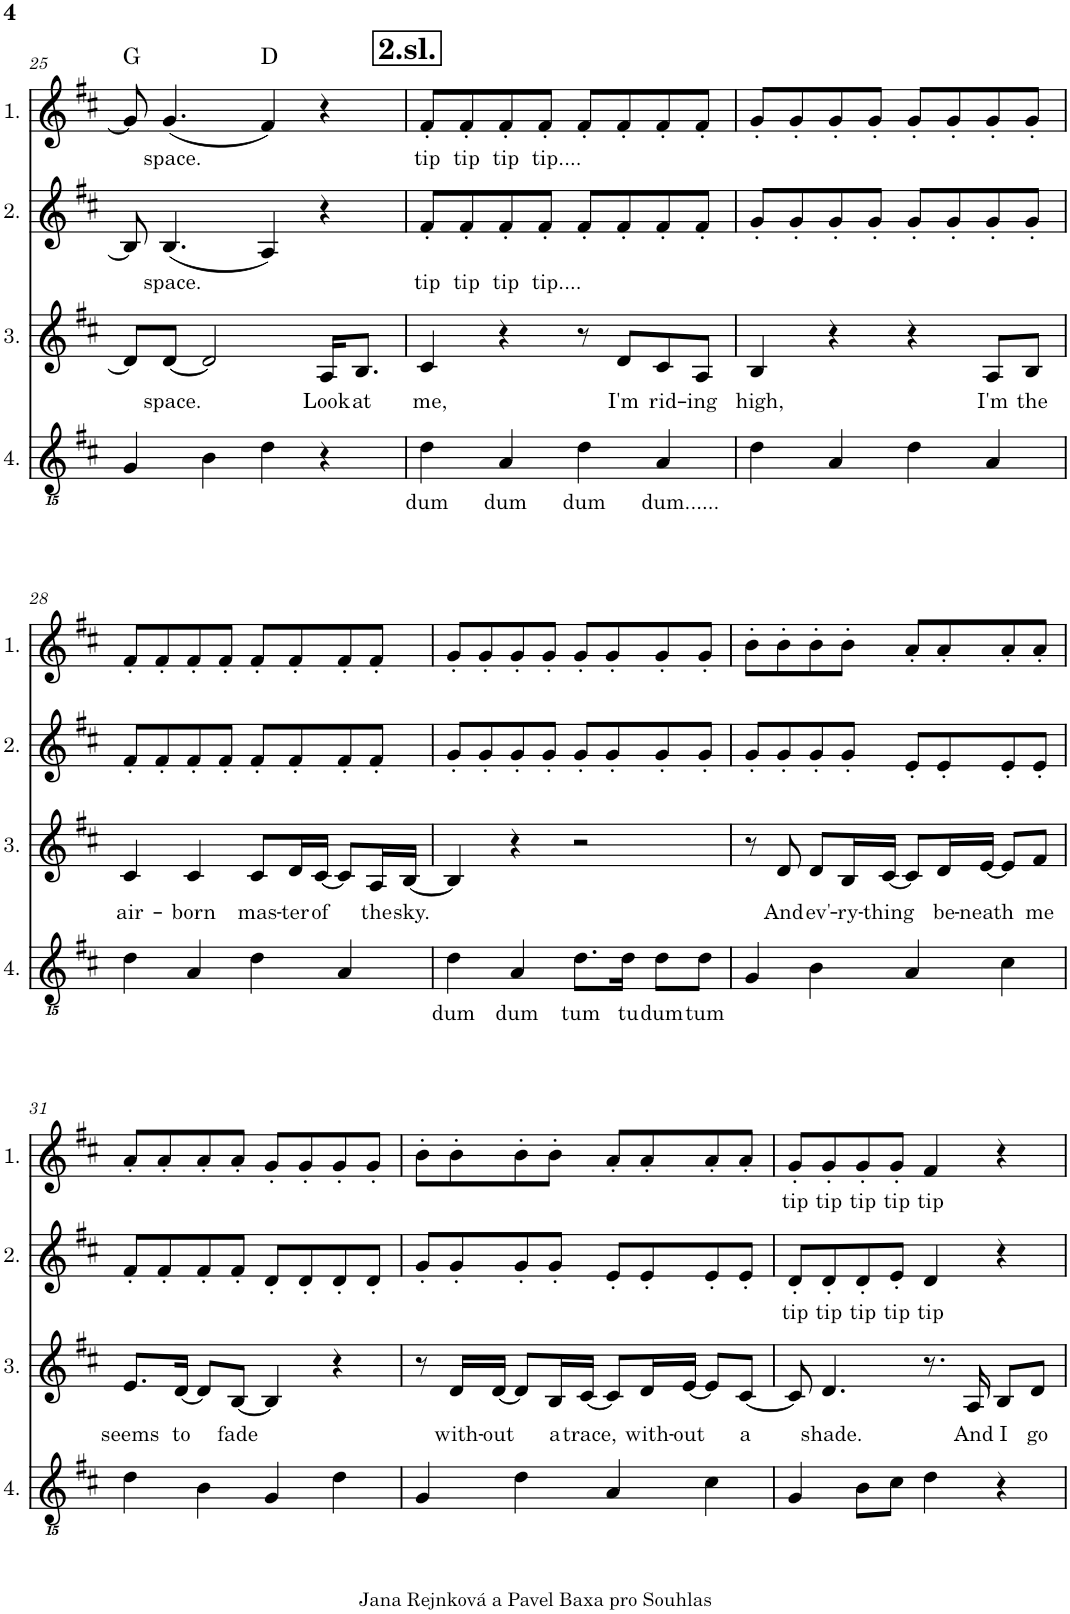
**kern	**text	**kern	**text	**kern	**text	**kern	**text	**harte
*part4	*part4	*part3	*part3	*part2	*part2	*part1	*part1	*part1
*staff4	*staff4	*staff3	*staff3	*staff2	*staff2	*staff1	*staff1	*
*I"4.	*	*I"3.	*	*I"2.	*	*I"1.	*	*
!!LO:PB:g=z
*clefGvv2	*	*clefG2	*	*clefG2	*	*clefG2	*	*
*k[f#c#]	*	*k[f#c#]	*	*k[f#c#]	*	*k[f#c#]	*	*
*M4/4	*	*M4/4	*	*M4/4	*	*M4/4	*	*
=25	=25	=25	=25	=25	=25	=25	=25	=25
4GG/	.	8d/L]	.	8B/]	.	8g/]	.	G:maj
!	!	!	!LO:LY:b	!	!LO:LY:b	!	!LO:LY:b	!
.	.	[8d/J	space.	(4.B/	space.	(4.g/	space.	.
4BB\	.	2d/]	.	.	.	.	.	.
4D\	.	.	.	4A/)	.	4f#/)	.	D:maj
!	!	!	!LO:LY:b	!	!	!	!	!
4r	.	16A/KL	Look	4r	.	4r	.	.
!	!	!	!LO:LY:b	!	!	!	!	!
.	.	8.B/J	at	.	.	.	.	.
!!LO:REH:place=s1:a:B:cj:fs=14:t=2.sl.
=26	=26	=26	=26	=26	=26	=26	=26	=26
!	!LO:LY:b	!	!LO:LY:b	!	!LO:LY:b	!	!LO:LY:b	!
4D\	dum	4c#/	me,	8f#'/L	tip	8f#'/L	tip	.
!	!	!	!	!	!LO:LY:b	!	!LO:LY:b	!
.	.	.	.	8f#'/	tip	8f#'/	tip	.
!	!LO:LY:b	!	!	!	!LO:LY:b	!	!LO:LY:b	!
4AA/	dum	4r	.	8f#'/	tip	8f#'/	tip	.
!	!	!	!	!	!LO:LY:b	!	!LO:LY:b	!
.	.	.	.	8f#'/J	tip....	8f#'/J	tip....	.
!	!LO:LY:b	!	!	!	!	!	!	!
4D\	dum	8r	.	8f#'/L	.	8f#'/L	.	.
!	!	!	!LO:LY:b	!	!	!	!	!
.	.	8d/L	I'm	8f#'/	.	8f#'/	.	.
!	!LO:LY:b	!	!LO:LY:b	!	!	!	!	!
4AA/	dum......	8c#/	rid-	8f#'/	.	8f#'/	.	.
!	!	!	!LO:LY:b	!	!	!	!	!
.	.	8A/J	-ing	8f#'/J	.	8f#'/J	.	.
=27	=27	=27	=27	=27	=27	=27	=27	=27
!	!	!	!LO:LY:b	!	!	!	!	!
4D\	.	4B/	high,	8g'/L	.	8g'/L	.	.
.	.	.	.	8g'/	.	8g'/	.	.
4AA/	.	4r	.	8g'/	.	8g'/	.	.
.	.	.	.	8g'/J	.	8g'/J	.	.
4D\	.	4r	.	8g'/L	.	8g'/L	.	.
.	.	.	.	8g'/	.	8g'/	.	.
!	!	!	!LO:LY:b	!	!	!	!	!
4AA/	.	8A/L	I'm	8g'/	.	8g'/	.	.
!	!	!	!LO:LY:b	!	!	!	!	!
.	.	8B/J	the	8g'/J	.	8g'/J	.	.
!!LO:LB:g=z
=28	=28	=28	=28	=28	=28	=28	=28	=28
!	!	!	!LO:LY:b	!	!	!	!	!
4D\	.	4c#/	air-	8f#'/L	.	8f#'/L	.	.
.	.	.	.	8f#'/	.	8f#'/	.	.
!	!	!	!LO:LY:b	!	!	!	!	!
4AA/	.	4c#/	-born	8f#'/	.	8f#'/	.	.
.	.	.	.	8f#'/J	.	8f#'/J	.	.
!	!	!	!LO:LY:b	!	!	!	!	!
4D\	.	8c#/L	mas-	8f#'/L	.	8f#'/L	.	.
!	!	!	!LO:LY:b	!	!	!	!	!
.	.	16d/L	-ter	8f#'/	.	8f#'/	.	.
!	!	!	!LO:LY:b	!	!	!	!	!
.	.	[16c#/JJ	of	.	.	.	.	.
4AA/	.	8c#/L]	.	8f#'/	.	8f#'/	.	.
!	!	!	!LO:LY:b	!	!	!	!	!
.	.	16A/L	the	8f#'/J	.	8f#'/J	.	.
!	!	!	!LO:LY:b	!	!	!	!	!
.	.	[16B/JJ	sky.	.	.	.	.	.
=29	=29	=29	=29	=29	=29	=29	=29	=29
!	!LO:LY:b	!	!	!	!	!	!	!
4D\	dum	4B/]	.	8g'/L	.	8g'/L	.	.
.	.	.	.	8g'/	.	8g'/	.	.
!	!LO:LY:b	!	!	!	!	!	!	!
4AA/	dum	4r	.	8g'/	.	8g'/	.	.
.	.	.	.	8g'/J	.	8g'/J	.	.
!	!LO:LY:b	!	!	!	!	!	!	!
8.D\L	tum	2r	.	8g'/L	.	8g'/L	.	.
.	.	.	.	8g'/	.	8g'/	.	.
!	!LO:LY:b	!	!	!	!	!	!	!
16D\Jk	tu	.	.	.	.	.	.	.
!	!LO:LY:b	!	!	!	!	!	!	!
8D\L	dum	.	.	8g'/	.	8g'/	.	.
!	!LO:LY:b	!	!	!	!	!	!	!
8D\J	tum	.	.	8g'/J	.	8g'/J	.	.
=30	=30	=30	=30	=30	=30	=30	=30	=30
4GG/	.	8r	.	8g'/L	.	8b'\L	.	.
!	!	!	!LO:LY:b	!	!	!	!	!
.	.	8d/	And	8g'/	.	8b'\	.	.
!	!	!	!LO:LY:b	!	!	!	!	!
4BB\	.	8d/L	ev'-	8g'/	.	8b'\	.	.
!	!	!	!LO:LY:b	!	!	!	!	!
.	.	16B/L	-ry-	8g'/J	.	8b'\J	.	.
!	!	!	!LO:LY:b	!	!	!	!	!
.	.	[16c#/JJ	-thing	.	.	.	.	.
4AA/	.	8c#/L]	.	8e'/L	.	8a'/L	.	.
!	!	!	!LO:LY:b	!	!	!	!	!
.	.	16d/L	be-	8e'/	.	8a'/	.	.
!	!	!	!LO:LY:b	!	!	!	!	!
.	.	[16e/JJ	-neath	.	.	.	.	.
4C#\	.	8e/L]	.	8e'/	.	8a'/	.	.
!	!	!	!LO:LY:b	!	!	!	!	!
.	.	8f#/J	me	8e'/J	.	8a'/J	.	.
!!LO:LB:g=z
=31	=31	=31	=31	=31	=31	=31	=31	=31
!	!	!	!LO:LY:b	!	!	!	!	!
4D\	.	8.e/L	seems	8f#'/L	.	8a'/L	.	.
.	.	.	.	8f#'/	.	8a'/	.	.
!	!	!	!LO:LY:b	!	!	!	!	!
.	.	[16d/Jk	to	.	.	.	.	.
4BB\	.	8d/L]	.	8f#'/	.	8a'/	.	.
!	!	!	!LO:LY:b	!	!	!	!	!
.	.	[8B/J	fade	8f#'/J	.	8a'/J	.	.
4GG/	.	4B/]	.	8d'/L	.	8g'/L	.	.
.	.	.	.	8d'/	.	8g'/	.	.
4D\	.	4r	.	8d'/	.	8g'/	.	.
.	.	.	.	8d'/J	.	8g'/J	.	.
=32	=32	=32	=32	=32	=32	=32	=32	=32
4GG/	.	8r	.	8g'/L	.	8b'\L	.	.
!	!	!	!LO:LY:b	!	!	!	!	!
.	.	16d/LL	with-	8g'/	.	8b'\	.	.
!	!	!	!LO:LY:b	!	!	!	!	!
.	.	[16d/JJ	-out	.	.	.	.	.
4D\	.	8d/L]	.	8g'/	.	8b'\	.	.
!	!	!	!LO:LY:b	!	!	!	!	!
.	.	16B/L	a	8g'/J	.	8b'\J	.	.
!	!	!	!LO:LY:b	!	!	!	!	!
.	.	[16c#/JJ	trace,	.	.	.	.	.
4AA/	.	8c#/L]	.	8e'/L	.	8a'/L	.	.
!	!	!	!LO:LY:b	!	!	!	!	!
.	.	16d/L	with-	8e'/	.	8a'/	.	.
!	!	!	!LO:LY:b	!	!	!	!	!
.	.	[16e/JJ	-out	.	.	.	.	.
4C#\	.	8e/L]	.	8e'/	.	8a'/	.	.
!	!	!	!LO:LY:b	!	!	!	!	!
.	.	[8c#/J	a	8e'/J	.	8a'/J	.	.
=33	=33	=33	=33	=33	=33	=33	=33	=33
!	!	!	!	!	!LO:LY:b	!	!LO:LY:b	!
4GG/	.	8c#/]	.	8d'/L	tip	8g'/L	tip	.
!	!	!	!LO:LY:b	!	!LO:LY:b	!	!LO:LY:b	!
.	.	4.d/	shade.	8d'/	tip	8g'/	tip	.
!	!	!	!	!	!LO:LY:b	!	!LO:LY:b	!
8BB\L	.	.	.	8d'/	tip	8g'/	tip	.
!	!	!	!	!	!LO:LY:b	!	!LO:LY:b	!
8C#\J	.	.	.	8e'/J	tip	8g'/J	tip	.
!	!	!	!	!	!LO:LY:b	!	!LO:LY:b	!
4D\	.	8.r	.	4d/	tip	4f#/	tip	.
!	!	!	!LO:LY:b	!	!	!	!	!
.	.	16A/	And	.	.	.	.	.
!	!	!	!LO:LY:b	!	!	!	!	!
4r	.	8B/L	I	4r	.	4r	.	.
!	!	!	!LO:LY:b	!	!	!	!	!
.	.	8d/J	go	.	.	.	.	.
=	=	=	=	=	=	=	=	=
*-	*-	*-	*-	*-	*-	*-	*-	*-
